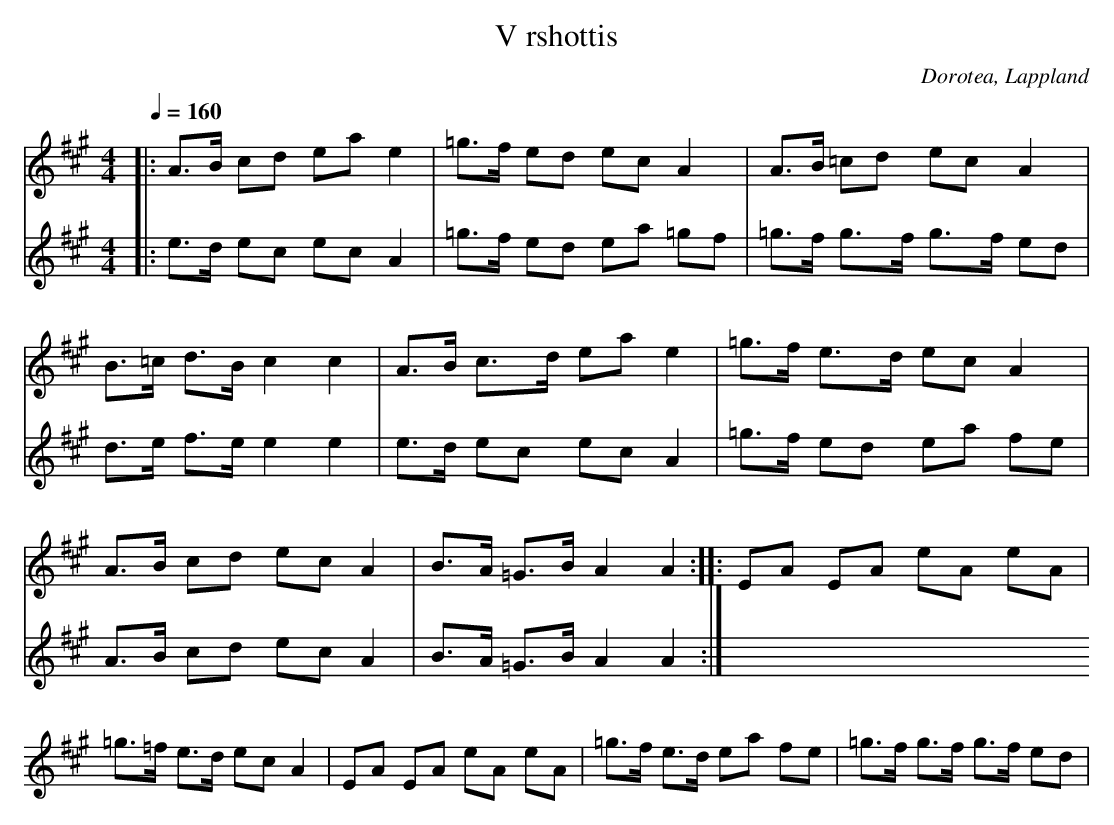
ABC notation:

X:1
T:V rshottis
O:Dorotea, Lappland
M:4/4
L:1/16
Q:1/4=160
K:A
V:1
|: A3B c2d2 e2a2 e4 | =g3f e2d2 e2c2 A4 | A3B =c2d2 e2c2 A4 |B3=c d3B c4 c4  | A3B c3d e2a2 e4 | =g3f e3d e2c2 A4 | A3B c2d2 e2c2 A4 |B3A =G3B A4 A4:||:E2A2 E2A2 e2A2 e2A2 |=g3=f e3d e2c2 A4 |E2A2 E2A2 e2A2 e2A2 |=g3f e3d e2a2 f2e2 | =g3f g3f g3f e2d2 |
V:2
|:  e3d e2c2  e2c2 A4 | =g3f e2d2 e2a2 =g2f2 | =g3f g3f g3f e2d2 |d3e f3e e4 e4  |e3d e2c2 e2c2 A4 | =g3f e2d2 e2a2 f2e2 |A3B c2d2 e2c2 A4  |B3A =G3B A4 A4 :|
